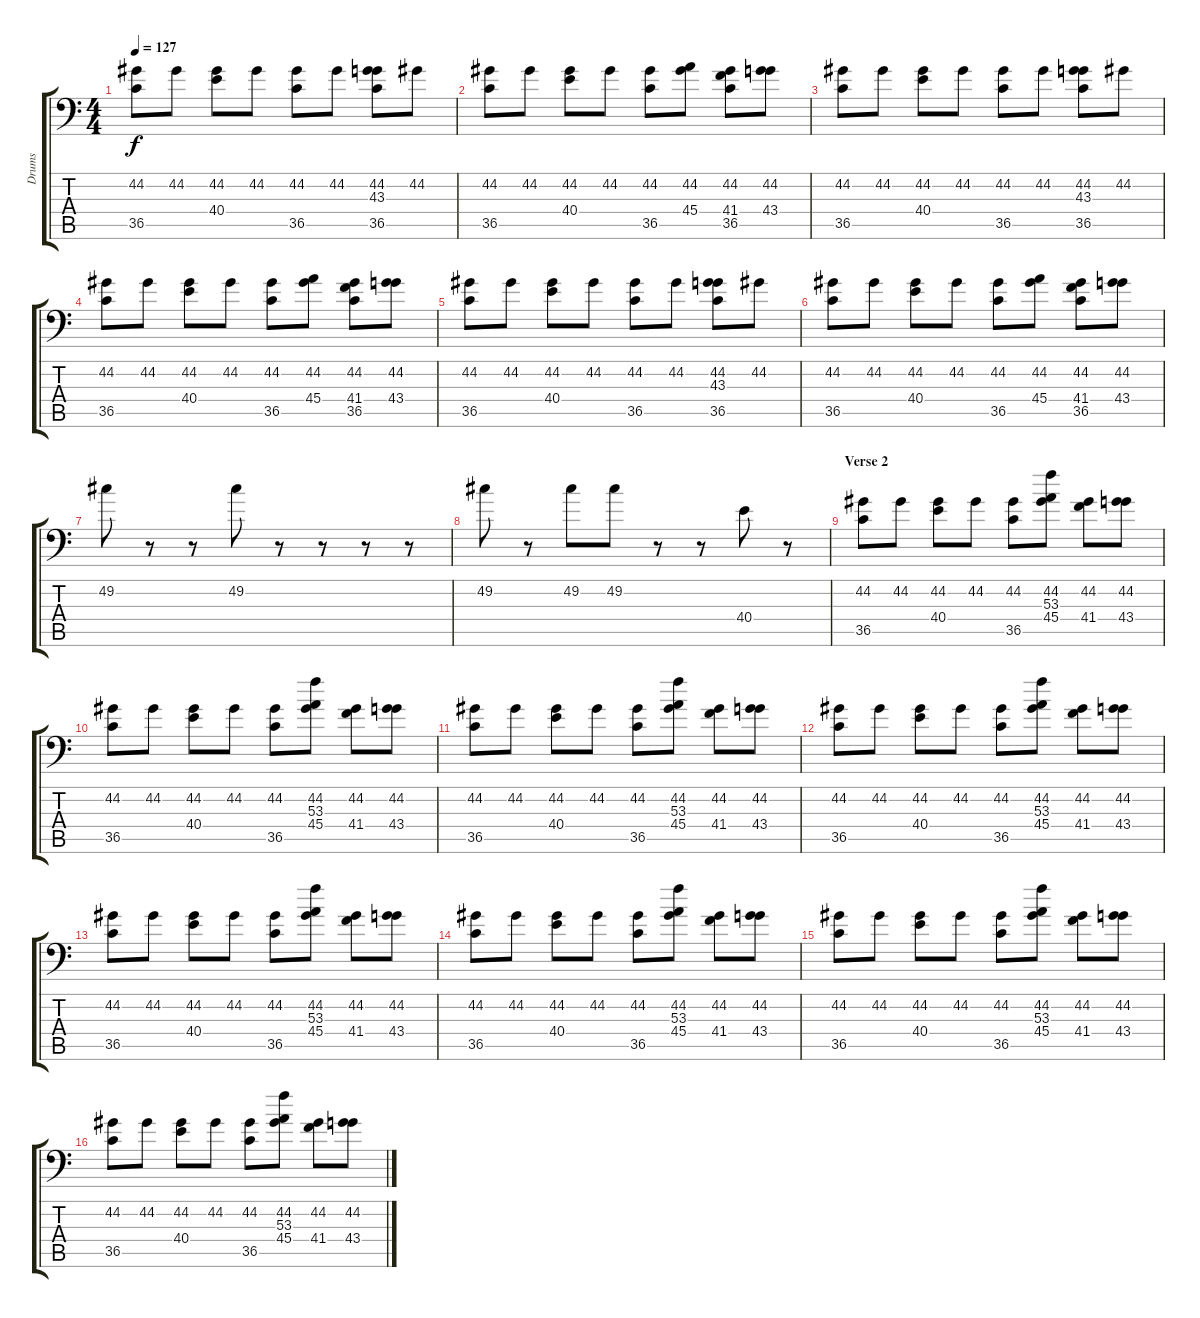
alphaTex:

\track ("Drums" "Drums") {instrument acousticgrandpiano}
\staff {score tabs}
\tuning (C-1 C-1 C-1 C-1 C-1 C-1) {hide}
\ts (4 4)
\tempo 127
\clef f4
\ks c
(44.2 36.5).8{dy f} 44.2.8 (44.2 40.4).8 44.2.8 (44.2 36.5).8 44.2.8 (44.2 43.3 36.5).8 44.2.8 |
(44.2 36.5).8 44.2.8 (44.2 40.4).8 44.2.8 (44.2 36.5).8 (44.2 45.4).8 (44.2 41.4 36.5).8 (44.2 43.4).8 |
(44.2 36.5).8 44.2.8 (44.2 40.4).8 44.2.8 (44.2 36.5).8 44.2.8 (44.2 43.3 36.5).8 44.2.8 |
(44.2 36.5).8 44.2.8 (44.2 40.4).8 44.2.8 (44.2 36.5).8 (44.2 45.4).8 (44.2 41.4 36.5).8 (44.2 43.4).8 |
(44.2 36.5).8 44.2.8 (44.2 40.4).8 44.2.8 (44.2 36.5).8 44.2.8 (44.2 43.3 36.5).8 44.2.8 |
(44.2 36.5).8 44.2.8 (44.2 40.4).8 44.2.8 (44.2 36.5).8 (44.2 45.4).8 (44.2 41.4 36.5).8 (44.2 43.4).8 |
49.2.8 r.8 r.8 49.2.8 r.8 r.8 r.8 r.8 |
49.2.8 r.8 49.2.8 49.2.8 r.8 r.8 40.4.8 r.8 |
\section ("" "Verse 2")
(44.2 36.5).8 44.2.8 (44.2 40.4).8 44.2.8 (44.2 36.5).8 (44.2 53.3 45.4).8 (44.2 41.4).8 (44.2 43.4).8 |
(44.2 36.5).8 44.2.8 (44.2 40.4).8 44.2.8 (44.2 36.5).8 (44.2 53.3 45.4).8 (44.2 41.4).8 (44.2 43.4).8 |
(44.2 36.5).8 44.2.8 (44.2 40.4).8 44.2.8 (44.2 36.5).8 (44.2 53.3 45.4).8 (44.2 41.4).8 (44.2 43.4).8 |
(44.2 36.5).8 44.2.8 (44.2 40.4).8 44.2.8 (44.2 36.5).8 (44.2 53.3 45.4).8 (44.2 41.4).8 (44.2 43.4).8 |
(44.2 36.5).8 44.2.8 (44.2 40.4).8 44.2.8 (44.2 36.5).8 (44.2 53.3 45.4).8 (44.2 41.4).8 (44.2 43.4).8 |
(44.2 36.5).8 44.2.8 (44.2 40.4).8 44.2.8 (44.2 36.5).8 (44.2 53.3 45.4).8 (44.2 41.4).8 (44.2 43.4).8 |
(44.2 36.5).8 44.2.8 (44.2 40.4).8 44.2.8 (44.2 36.5).8 (44.2 53.3 45.4).8 (44.2 41.4).8 (44.2 43.4).8 |
(44.2 36.5).8 44.2.8 (44.2 40.4).8 44.2.8 (44.2 36.5).8 (44.2 53.3 45.4).8 (44.2 41.4).8 (44.2 43.4).8
